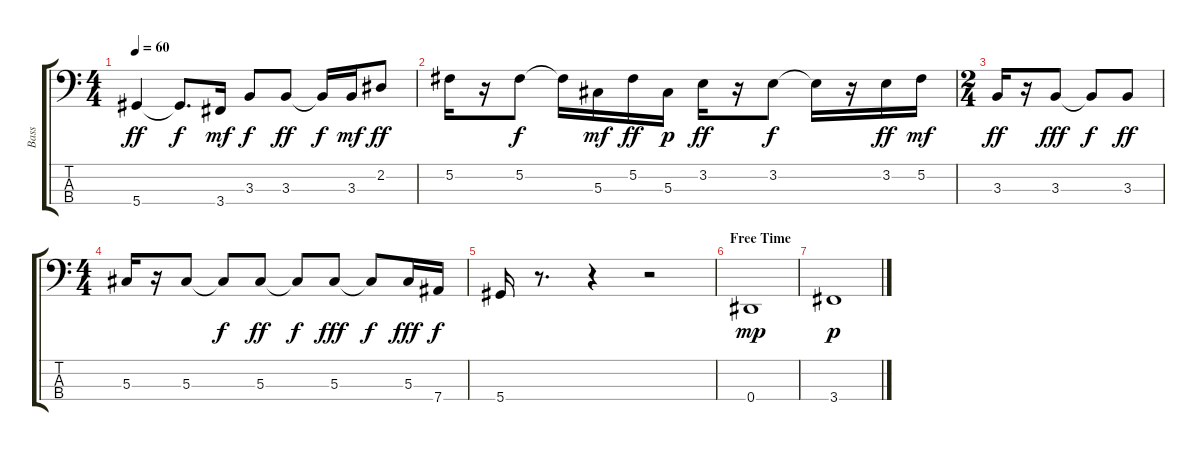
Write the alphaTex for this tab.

\track ("Bass" "Bass") {instrument electricbassfinger}
\staff {score tabs}
\tuning (Gb2 Db2 Ab1 Eb1) {hide}
\ts (4 4)
\tempo 60
\clef f4
\ks c
5.4.4{dy ff} 5.4{t}.8{d dy f} 3.4.16{dy mf} 3.3.8{dy f} 3.3.8{dy ff} 3.3{t}.16{dy f} 3.3.16{dy mf} 2.2.8{dy ff} |
5.2.16 r.16 5.2.8{dy f} 5.2{t}.16 5.3.16{dy mf} 5.2.16{dy ff} 5.3.16{dy p} 3.2.16{dy ff} r.16 3.2.8{dy f} 3.2{t}.16 r.16 3.2.16{dy ff} 5.2.16{dy mf} |
\ts (2 4)
3.3.16{dy ff} r.16 3.3.8{dy fff} 3.3{t}.8{dy f} 3.3.8{dy ff} |
\ts (4 4)
5.3.16 r.16 5.3.8 5.3{t}.8{dy f} 5.3.8{dy ff} 5.3{t}.8{dy f} 5.3.8{dy fff} 5.3{t}.8{dy f} 5.3.16{dy fff} 7.4.16{dy f} |
5.4.16 r.8{d} r.4 r.2 |
\section ("" "Free Time")
0.4.1{dy mp} |
3.4.1{dy p}
